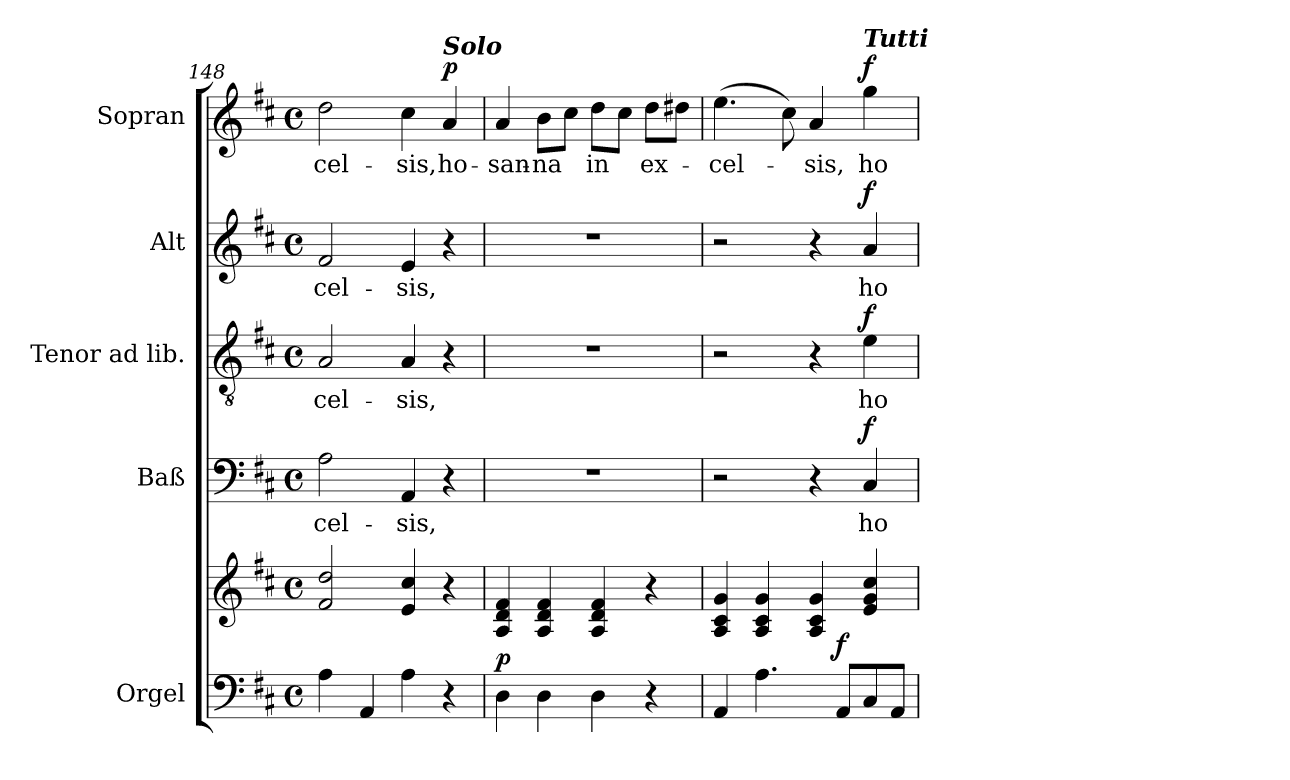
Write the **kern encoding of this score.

**kern	**kern	**dynam	**kern	**text	**dynam	**kern	**text	**dynam	**kern	**text	**dynam	**kern	**text	**dynam
*part5	*part5	*part5	*part4	*part4	*part4	*part3	*part3	*part3	*part2	*part2	*part2	*part1	*part1	*part1
*staff6	*staff5	*staff5/6	*staff4	*staff4	*staff4	*staff3	*staff3	*staff3	*staff2	*staff2	*staff2	*staff1	*staff1	*staff1
*I"Orgel	*	*	*I"Baß	*	*	*I"Tenor ad lib.	*	*	*I"Alt	*	*	*I"Sopran	*	*
*clefF4	*clefG2	*	*clefF4	*	*	*clefGv2	*	*	*clefG2	*	*	*clefG2	*	*
*k[f#c#]	*k[f#c#]	*	*k[f#c#]	*	*	*k[f#c#]	*	*	*k[f#c#]	*	*	*k[f#c#]	*	*
*D:	*D:	*	*D:	*	*	*D:	*	*	*D:	*	*	*D:	*	*
*M4/4	*M4/4	*	*M4/4	*	*	*M4/4	*	*	*M4/4	*	*	*M4/4	*	*
*met(c)	*met(c)	*	*met(c)	*	*	*met(c)	*	*	*met(c)	*	*	*met(c)	*	*
=148	=148	=148	=148	=148	=148	=148	=148	=148	=148	=148	=148	=148	=148	=148
!	!	!	!	!LO:LY:b	!	!	!LO:LY:b	!	!	!LO:LY:b	!	!	!LO:LY:b	!
4A\	2f#/ 2dd/	.	2A\	-cel-	.	2A/	-cel-	.	2f#/	-cel-	.	2dd\	-cel-	.
4AA/	.	.	.	.	.	.	.	.	.	.	.	.	.	.
!	!	!	!	!LO:LY:b	!	!	!LO:LY:b	!	!	!LO:LY:b	!	!	!LO:LY:b	!
4A\	4e/ 4cc#/	.	4AA/	-sis,	.	4A/	-sis,	.	4e/	-sis,	.	4cc#\	-sis,	.
!	!	!	!	!	!	!	!	!	!	!	!	!LO:TX:a:Bi:t=Solo	!	!
!	!	!	!	!	!	!	!	!	!	!	!	!	!LO:LY:b	!LO:DY:a
4r	4r	.	4r	.	.	4r	.	.	4r	.	.	4a/	ho-	p
!!LO:LB:g=z
=149	=149	=149	=149	=149	=149	=149	=149	=149	=149	=149	=149	=149	=149	=149
!	!	!LO:DY:a=2	!	!	!	!	!	!	!	!	!	!	!LO:LY:b	!
4D\	4A/ 4d/ 4f#/	p	1r	.	.	1r	.	.	1r	.	.	4a/	-san-	.
!	!	!	!	!	!	!	!	!	!	!	!	!	!LO:LY:b	!
4D\	4A/ 4d/ 4f#/	.	.	.	.	.	.	.	.	.	.	8b\L	-na	.
.	.	.	.	.	.	.	.	.	.	.	.	8cc#\J	.	.
!	!	!	!	!	!	!	!	!	!	!	!	!	!LO:LY:b	!
4D\	4A/ 4d/ 4f#/	.	.	.	.	.	.	.	.	.	.	8dd\L	in	.
.	.	.	.	.	.	.	.	.	.	.	.	8cc#\J	.	.
!	!	!	!	!	!	!	!	!	!	!	!	!	!LO:LY:b	!
4r	4r	.	.	.	.	.	.	.	.	.	.	8dd\L	ex-	.
.	.	.	.	.	.	.	.	.	.	.	.	8dd#X\J	.	.
=150	=150	=150	=150	=150	=150	=150	=150	=150	=150	=150	=150	=150	=150	=150
!	!	!	!	!	!	!	!	!	!	!	!	!	!LO:LY:b	!
4AA/	4A/ 4c#/ 4g/	.	2r	.	.	2r	.	.	2r	.	.	(>4.ee\	-cel-	.
4.A\	4A/ 4c#/ 4g/	.	.	.	.	.	.	.	.	.	.	.	.	.
.	.	.	.	.	.	.	.	.	.	.	.	8cc#\)	.	.
!	!	!	!	!	!	!	!	!	!	!	!	!	!LO:LY:b	!
.	4A/ 4c#/ 4g/	.	4r	.	.	4r	.	.	4r	.	.	4a/	-sis,	.
!	!	!LO:DY:a=2	!	!	!	!	!	!	!	!	!	!	!	!
8AA/L	.	f	.	.	.	.	.	.	.	.	.	.	.	.
!	!	!	!	!	!	!	!	!	!	!	!	!LO:TX:a:Bi:t=Tutti	!	!
!	!	!	!	!LO:LY:b	!LO:DY:a	!	!LO:LY:b	!LO:DY:a	!	!LO:LY:b	!LO:DY:a	!	!LO:LY:b	!LO:DY:a
8C#/	4e/ 4g/ 4cc#/	.	4C#/	ho-	f	4e\	ho-	f	4a/	ho-	f	4gg\	ho-	f
8AA/J	.	.	.	.	.	.	.	.	.	.	.	.	.	.
=	=	=	=	=	=	=	=	=	=	=	=	=	=	=
*-	*-	*-	*-	*-	*-	*-	*-	*-	*-	*-	*-	*-	*-	*-
